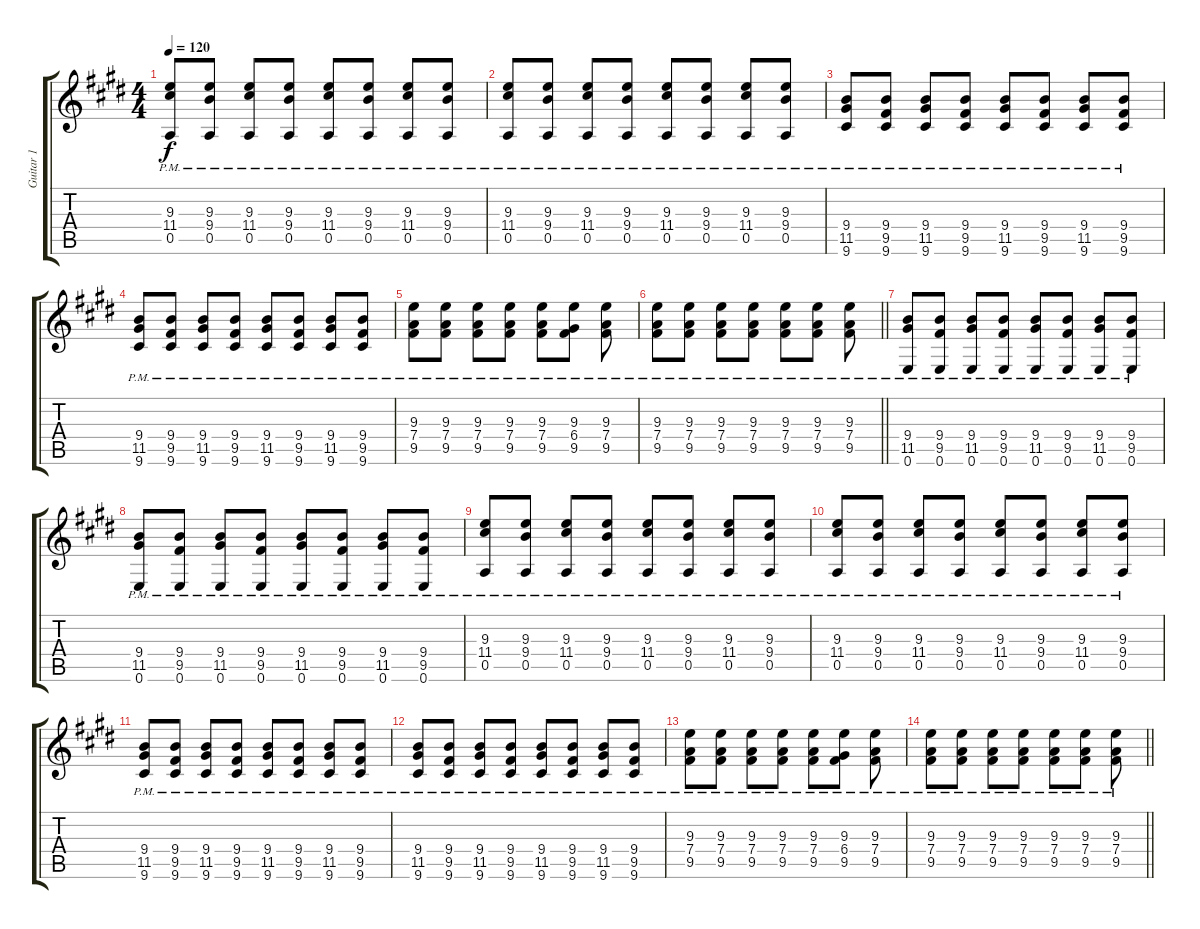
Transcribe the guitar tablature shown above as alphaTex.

\track ("Guitar 1" "Guitar 1") {instrument acousticguitarsteel}
\staff {score tabs}
\tuning (E4 B3 G3 D3 A2 E2) {hide}
\ts (4 4)
\tempo 120
\clef g2
\ks e
(9.3{pm} 11.4{pm} 0.5{pm}).8{dy f} (9.3{pm} 9.4{pm} 0.5{pm}).8 (9.3{pm} 11.4{pm} 0.5{pm}).8 (9.3{pm} 9.4{pm} 0.5{pm}).8 (9.3{pm} 11.4{pm} 0.5{pm}).8 (9.3{pm} 9.4{pm} 0.5{pm}).8 (9.3{pm} 11.4{pm} 0.5{pm}).8 (9.3{pm} 9.4{pm} 0.5{pm}).8 |
(9.3{pm} 11.4{pm} 0.5{pm}).8 (9.3{pm} 9.4{pm} 0.5{pm}).8 (9.3{pm} 11.4{pm} 0.5{pm}).8 (9.3{pm} 9.4{pm} 0.5{pm}).8 (9.3{pm} 11.4{pm} 0.5{pm}).8 (9.3{pm} 9.4{pm} 0.5{pm}).8 (9.3{pm} 11.4{pm} 0.5{pm}).8 (9.3{pm} 9.4{pm} 0.5{pm}).8 |
(9.4{pm} 11.5{pm} 9.6{pm}).8 (9.4{pm} 9.5{pm} 9.6{pm}).8 (9.4{pm} 11.5{pm} 9.6{pm}).8 (9.4{pm} 9.5{pm} 9.6{pm}).8 (9.4{pm} 11.5{pm} 9.6{pm}).8 (9.4{pm} 9.5{pm} 9.6{pm}).8 (9.4{pm} 11.5{pm} 9.6{pm}).8 (9.4{pm} 9.5{pm} 9.6{pm}).8 |
(9.4{pm} 11.5{pm} 9.6{pm}).8 (9.4{pm} 9.5{pm} 9.6{pm}).8 (9.4{pm} 11.5{pm} 9.6{pm}).8 (9.4{pm} 9.5{pm} 9.6{pm}).8 (9.4{pm} 11.5{pm} 9.6{pm}).8 (9.4{pm} 9.5{pm} 9.6{pm}).8 (9.4{pm} 11.5{pm} 9.6{pm}).8 (9.4{pm} 9.5{pm} 9.6{pm}).8 |
(9.3{pm} 7.4{pm} 9.5{pm}).8 (9.3{pm} 7.4{pm} 9.5{pm}).8 (9.3{pm} 7.4{pm} 9.5{pm}).8 (9.3{pm} 7.4{pm} 9.5{pm}).8 (9.3{pm} 7.4{pm} 9.5{pm}).8 (9.3{pm} 6.4{pm} 9.5{pm}).8 (9.3{pm} 7.4{pm} 9.5{pm}).8 |
\barLineRight lightlight
(9.3{pm} 7.4{pm} 9.5{pm}).8 (9.3{pm} 7.4{pm} 9.5{pm}).8 (9.3{pm} 7.4{pm} 9.5{pm}).8 (9.3{pm} 7.4{pm} 9.5{pm}).8 (9.3{pm} 7.4{pm} 9.5{pm}).8 (9.3{pm} 7.4{pm} 9.5{pm}).8 (9.3{pm} 7.4{pm} 9.5{pm}).8 |
(9.4{pm} 11.5{pm} 0.6{pm}).8 (9.4{pm} 9.5{pm} 0.6{pm}).8 (9.4{pm} 11.5{pm} 0.6{pm}).8 (9.4{pm} 9.5{pm} 0.6{pm}).8 (9.4{pm} 11.5{pm} 0.6{pm}).8 (9.4{pm} 9.5{pm} 0.6{pm}).8 (9.4{pm} 11.5{pm} 0.6{pm}).8 (9.4{pm} 9.5{pm} 0.6{pm}).8 |
(9.4{pm} 11.5{pm} 0.6{pm}).8 (9.4{pm} 9.5{pm} 0.6{pm}).8 (9.4{pm} 11.5{pm} 0.6{pm}).8 (9.4{pm} 9.5{pm} 0.6{pm}).8 (9.4{pm} 11.5{pm} 0.6{pm}).8 (9.4{pm} 9.5{pm} 0.6{pm}).8 (9.4{pm} 11.5{pm} 0.6{pm}).8 (9.4{pm} 9.5{pm} 0.6{pm}).8 |
(9.3{pm} 11.4{pm} 0.5{pm}).8 (9.3{pm} 9.4{pm} 0.5{pm}).8 (9.3{pm} 11.4{pm} 0.5{pm}).8 (9.3{pm} 9.4{pm} 0.5{pm}).8 (9.3{pm} 11.4{pm} 0.5{pm}).8 (9.3{pm} 9.4{pm} 0.5{pm}).8 (9.3{pm} 11.4{pm} 0.5{pm}).8 (9.3{pm} 9.4{pm} 0.5{pm}).8 |
(9.3{pm} 11.4{pm} 0.5{pm}).8 (9.3{pm} 9.4{pm} 0.5{pm}).8 (9.3{pm} 11.4{pm} 0.5{pm}).8 (9.3{pm} 9.4{pm} 0.5{pm}).8 (9.3{pm} 11.4{pm} 0.5{pm}).8 (9.3{pm} 9.4{pm} 0.5{pm}).8 (9.3{pm} 11.4{pm} 0.5{pm}).8 (9.3{pm} 9.4{pm} 0.5{pm}).8 |
(9.4{pm} 11.5{pm} 9.6{pm}).8 (9.4{pm} 9.5{pm} 9.6{pm}).8 (9.4{pm} 11.5{pm} 9.6{pm}).8 (9.4{pm} 9.5{pm} 9.6{pm}).8 (9.4{pm} 11.5{pm} 9.6{pm}).8 (9.4{pm} 9.5{pm} 9.6{pm}).8 (9.4{pm} 11.5{pm} 9.6{pm}).8 (9.4{pm} 9.5{pm} 9.6{pm}).8 |
(9.4{pm} 11.5{pm} 9.6{pm}).8 (9.4{pm} 9.5{pm} 9.6{pm}).8 (9.4{pm} 11.5{pm} 9.6{pm}).8 (9.4{pm} 9.5{pm} 9.6{pm}).8 (9.4{pm} 11.5{pm} 9.6{pm}).8 (9.4{pm} 9.5{pm} 9.6{pm}).8 (9.4{pm} 11.5{pm} 9.6{pm}).8 (9.4{pm} 9.5{pm} 9.6{pm}).8 |
(9.3{pm} 7.4{pm} 9.5{pm}).8 (9.3{pm} 7.4{pm} 9.5{pm}).8 (9.3{pm} 7.4{pm} 9.5{pm}).8 (9.3{pm} 7.4{pm} 9.5{pm}).8 (9.3{pm} 7.4{pm} 9.5{pm}).8 (9.3{pm} 6.4{pm} 9.5{pm}).8 (9.3{pm} 7.4{pm} 9.5{pm}).8 |
\barLineRight lightlight
(9.3{pm} 7.4{pm} 9.5{pm}).8 (9.3{pm} 7.4{pm} 9.5{pm}).8 (9.3{pm} 7.4{pm} 9.5{pm}).8 (9.3{pm} 7.4{pm} 9.5{pm}).8 (9.3{pm} 7.4{pm} 9.5{pm}).8 (9.3{pm} 7.4{pm} 9.5{pm}).8 (9.3{pm} 7.4{pm} 9.5{pm}).8
